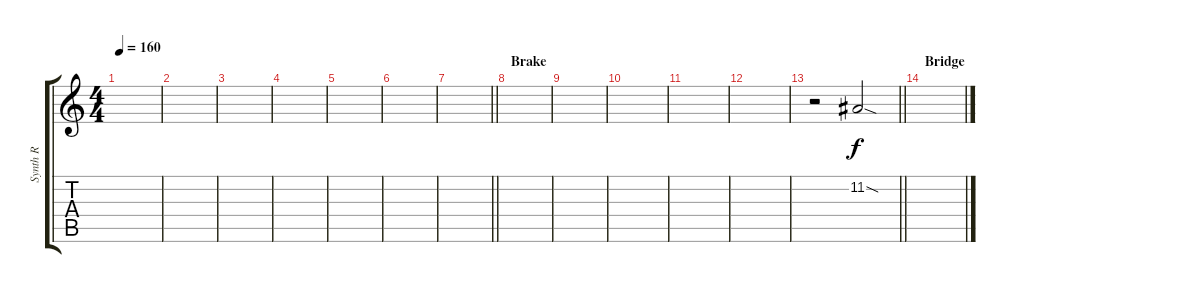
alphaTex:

\track ("Synth R" "Synth R") {instrument pad3polysynth}
\staff {score tabs}
\tuning (E4 B3 G3 D3 A2 E2) {hide}
\ts (4 4)
\tempo 160
\clef g2
\ks c
|
|
|
|
|
|
\barLineRight lightlight
|
\section ("" "Brake")
|
|
|
|
|
\barLineRight lightlight
r.2 11.2{sod}.2 |
\section ("" "Bridge")
